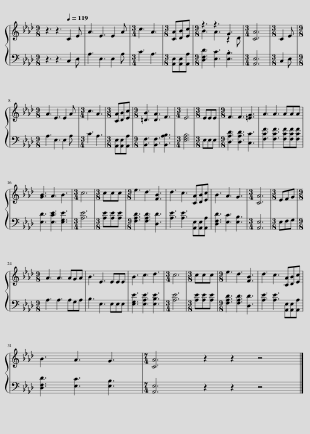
X:1
%%score { ( 1 3 ) | 2 }
L:1/8
M:9/8
I:linebreak $
K:Ab
V:1 treble
V:3 treble
V:2 bass
V:1
 z3 z3[Q:1/4=119] C2 E | A3 E3 E2 A |[M:3/4] c3 A3 |[M:3/8] [CA][DB][Ec] |[M:9/8] z3 z3 G3 | %5
[M:3/4] [CA]6 |[M:3/8] C2 E |$[M:9/8] A3 E3 E2 A |[M:3/4] c3 A3 |[M:3/8] [CA][DB][Ec] | %10
[M:9/8] [=DB]3 [DA]3 F3 |[M:3/4] E6 |[M:3/8] EEE |[M:9/8] F3 F3 [=EG]3 | A3 A3 AAA |$ %15
 [GB]3 A3 B3 |[M:3/4] c6 |[M:3/8] ccc |[M:9/8] e3 d3 [FB]3 | d3 c3 [CA][DB][Ec] | %20
 B3 A3 G3 |[M:3/4] [CA]6 |[M:3/8] EFG |$[M:9/8] A3 A3 AGA | B3 E3 EEE | %25
 B3 c3 d3 |[M:3/4] c6 |[M:3/8] ccc |[M:9/8] e3 d3 [FB]3 | d3 c3 [CA][DB][Ec] |$ %30
 B3 A3 G3 |[M:7/4] [CA]6 z2 z2 z4 |] %32
V:2
 z3 z3 C,2 E, | A,3 E,3 E,2 A, |[M:3/4] C3 A,3 |[M:3/8] [A,,E,][A,,E,][A,,A,] |[M:9/8] [D,F,D]3 [E,C]3 .[E,B,]3 | %5
[M:3/4] [A,,E,]6 |[M:3/8] C,2 E, |$[M:9/8] A,3 E,3 E,2 A, |[M:3/4] C3 A,3 |[M:3/8] [A,,E,][A,,E,][A,,A,] | %10
[M:9/8] [B,,F,]3 [B,,F,]3 [B,,A,B,]3 |[M:3/4] [E,G,B,]6 |[M:3/8] E,E,E, |[M:9/8] [D,A,D]3 [D,A,D]3 [C,C]3 | [F,CF]3 [F,CF]3 [F,CF][F,CF][F,CF] |$ %15
 [E,D]3 [E,CE]3 [E,G,E]3 |[M:3/4] [A,E]6 |[M:3/8] [A,E][A,E][A,E] |[M:9/8] [F,A,D]3 [F,A,D]3 [D,D]3 | [A,E]3 [A,E]3 [A,,E,][A,,E,][A,,A,] | %20
 [D,F,D]3 [E,C]3 [E,B,]3 |[M:3/4] [A,,E,]6 |[M:3/8] E,F,G, |$[M:9/8] A,3 A,3 A,G,A, | B,3 E,3 E,E,E, | %25
 [E,G,E]3 [E,A,E]3 [E,B,E]3 |[M:3/4] [A,E]6 |[M:3/8] [A,E][A,E][A,E] |[M:9/8] [F,A,D]3 [F,A,D]3 [D,D]3 | [A,E]3 [A,E]3 [A,,E,][A,,E,][A,,A,] |$ %30
 [D,F,D]3 [E,C]3 [E,B,]3 |[M:7/4] [A,,E,]6 z2 z2 z4 |] %32
V:3
 x9 | x9 |[M:3/4] x6 |[M:3/8] x3 |[M:9/8] B3 A3 z2 D | %5
[M:3/4] x6 |[M:3/8] x3 |$[M:9/8] x9 |[M:3/4] x6 |[M:3/8] x3 | %10
[M:9/8] x9 |[M:3/4] x6 |[M:3/8] x3 |[M:9/8] x9 | x9 |$ %15
 x9 |[M:3/4] x6 |[M:3/8] x3 |[M:9/8] x9 | x9 | %20
 x9 |[M:3/4] x6 |[M:3/8] x3 |$[M:9/8] x9 | x9 | %25
 x9 |[M:3/4] x6 |[M:3/8] x3 |[M:9/8] x9 | x9 |$ %30
 x9 |[M:7/4] x14 |] %32
